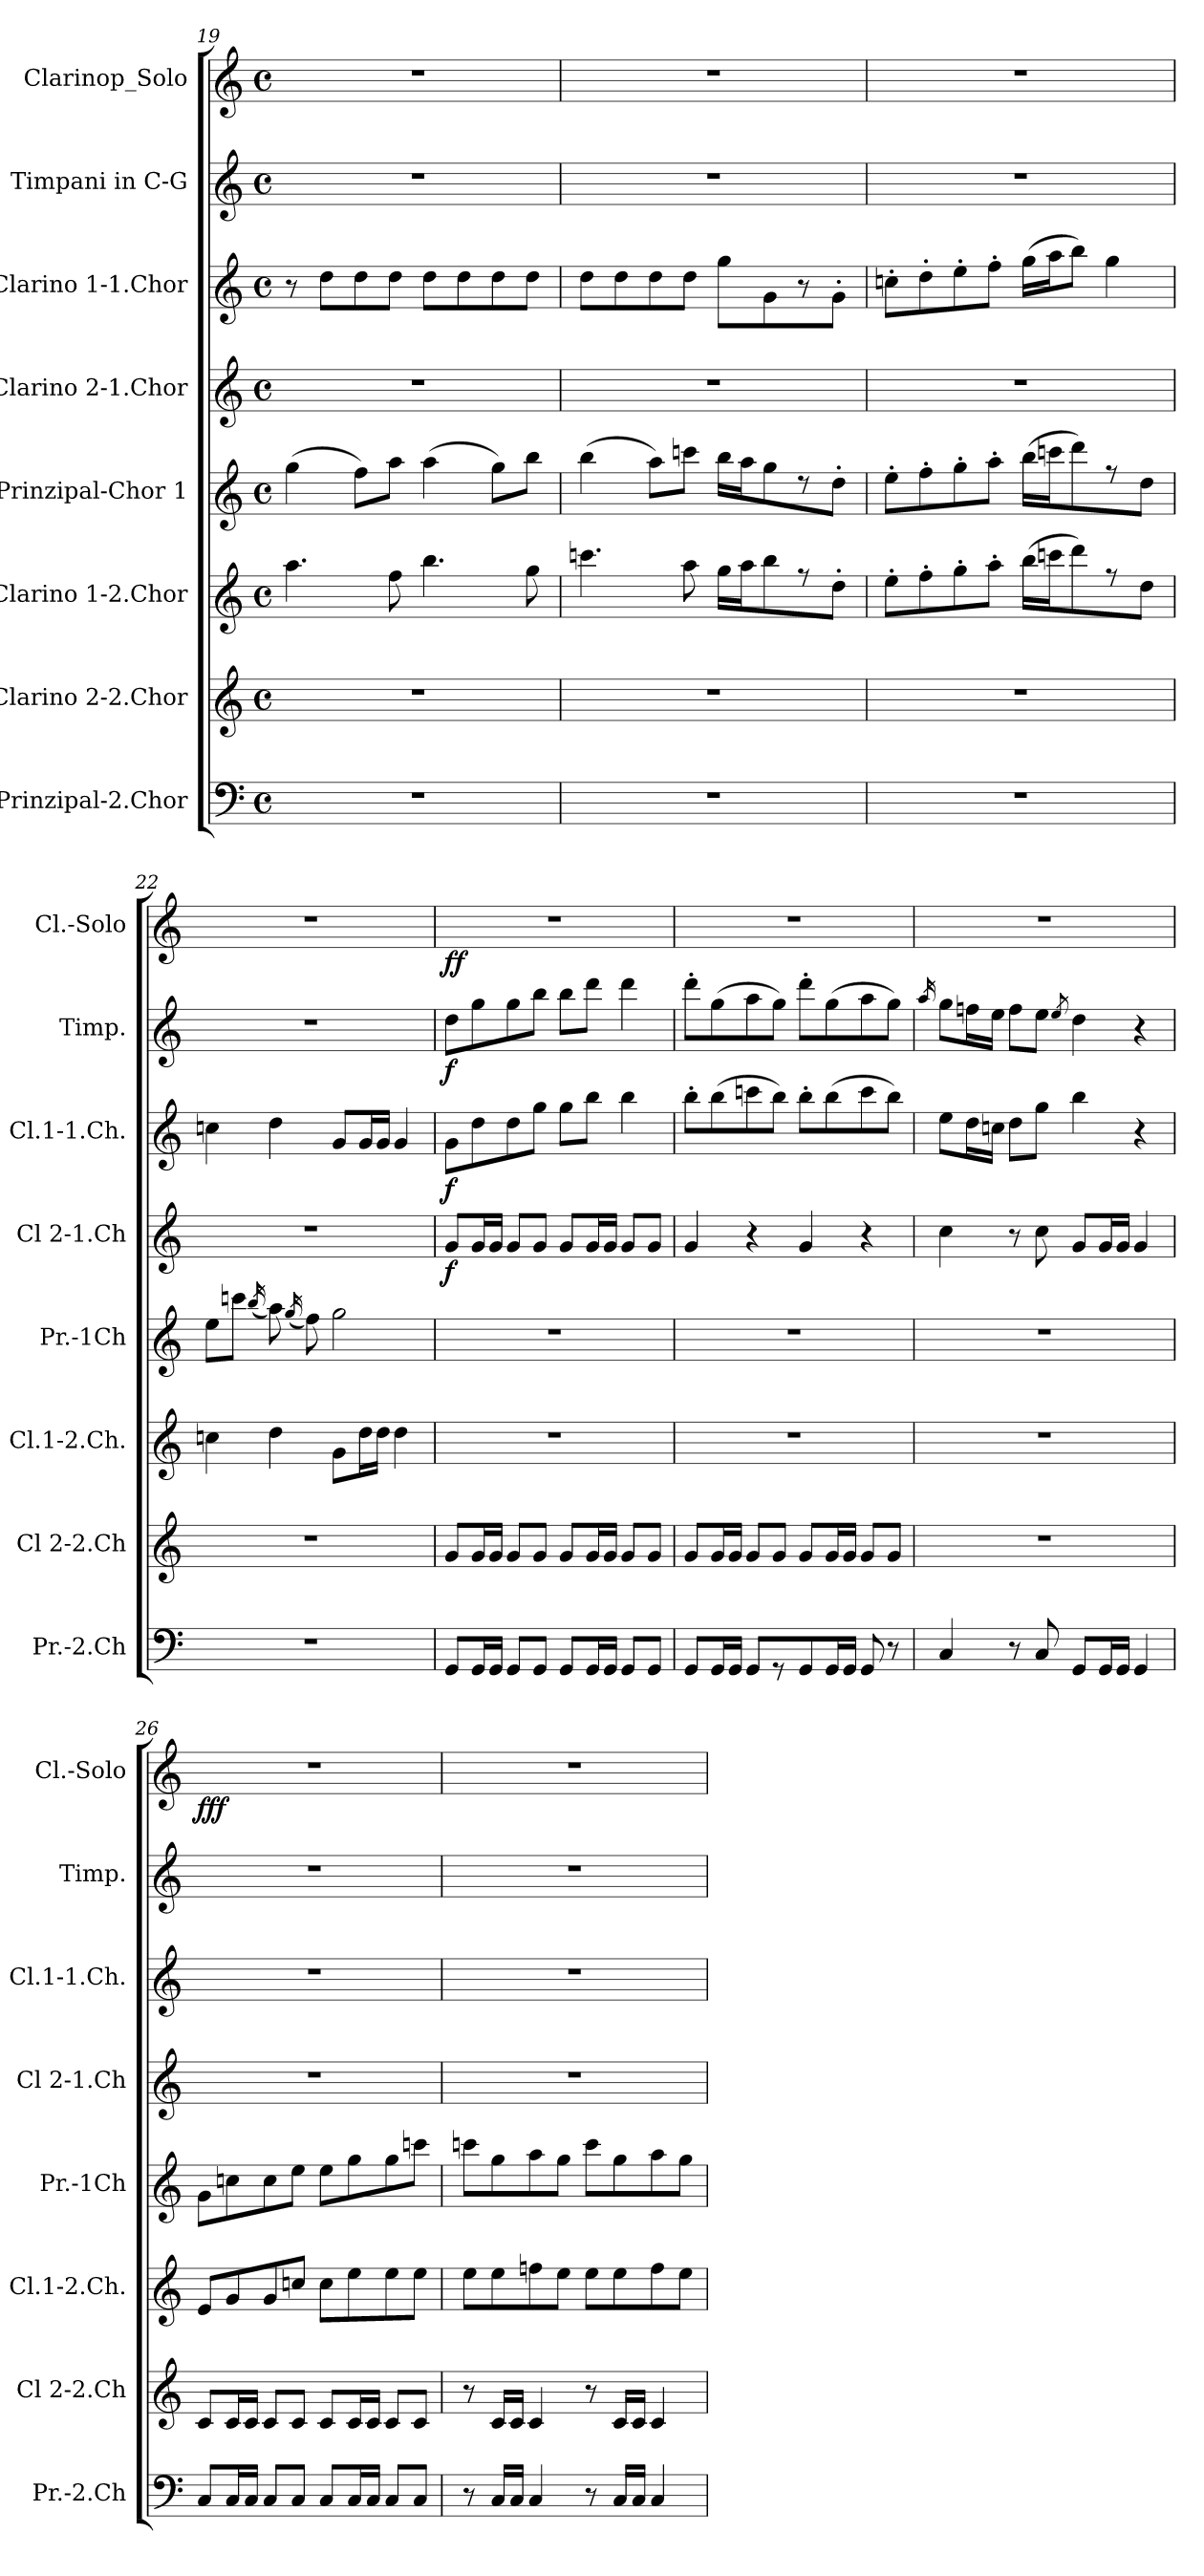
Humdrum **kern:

**kern	**kern	**kern	**kern	**kern	**dynam	**kern	**dynam	**kern	**dynam	**kern	**dynam
*part8	*part7	*part6	*part5	*part4	*part4	*part3	*part3	*part2	*part2	*part1	*part1
*staff8	*staff7	*staff6	*staff5	*staff4	*staff4	*staff3	*staff3	*staff2	*staff2	*staff1	*staff1
*I"Prinzipal-2.Chor	*I"Clarino 2-2.Chor	*I"Clarino 1-2.Chor	*I"Prinzipal-Chor 1	*I"Clarino 2-1.Chor	*	*I"Clarino 1-1.Chor	*	*I"Timpani in C-G	*	*I"Clarinop_Solo	*
*I'Pr.-2.Ch	*I'Cl 2-2.Ch	*I'Cl.1-2.Ch.	*I'Pr.-1Ch	*I'Cl 2-1.Ch	*	*I'Cl.1-1.Ch.	*	*I'Timp.	*	*I'Cl.-Solo	*
!!LO:LB:g=z
*clefF4	*clefG2	*clefG2	*clefG2	*clefG2	*	*clefG2	*	*clefG2	*	*clefG2	*
*	*	*ITrd1c2	*ITrd1c2	*	*	*ITrd1c2	*	*ITrd1c2	*	*	*
*M4/4	*M4/4	*M4/4	*M4/4	*M4/4	*	*M4/4	*	*M4/4	*	*M4/4	*
*met(c)	*met(c)	*met(c)	*met(c)	*met(c)	*	*met(c)	*	*met(c)	*	*met(c)	*
=19	=19	=19	=19	=19	=19	=19	=19	=19	=19	=19	=19
1r	1r	4.gg	(>4ff	1r	.	8r	.	1r	.	1r	.
.	.	.	.	.	.	8ccL	.	.	.	.	.
.	.	.	8eeL)	.	.	8cc	.	.	.	.	.
.	.	8ee	8ggJ	.	.	8ccJ	.	.	.	.	.
.	.	4.aa	(>4gg	.	.	8ccL	.	.	.	.	.
.	.	.	.	.	.	8cc	.	.	.	.	.
.	.	.	8ffL)	.	.	8cc	.	.	.	.	.
.	.	8ff	8aaJ	.	.	8ccJ	.	.	.	.	.
=20	=20	=20	=20	=20	=20	=20	=20	=20	=20	=20	=20
1r	1r	4.bb-	(>4aa	1r	.	8ccL	.	1r	.	1r	.
.	.	.	.	.	.	8cc	.	.	.	.	.
.	.	.	8ggL)	.	.	8cc	.	.	.	.	.
.	.	8gg	8bb-J	.	.	8ccJ	.	.	.	.	.
.	.	16ffLL	16aaLL	.	.	8ffL	.	.	.	.	.
.	.	16ggJ	16ggJ	.	.	.	.	.	.	.	.
.	.	8aa	8ff	.	.	8f	.	.	.	.	.
.	.	8r	8r	.	.	8r	.	.	.	.	.
.	.	8cc'J	8cc'J	.	.	8f'J	.	.	.	.	.
=21	=21	=21	=21	=21	=21	=21	=21	=21	=21	=21	=21
1r	1r	8dd'L	8dd'L	1r	.	8b-'L	.	1r	.	1r	.
.	.	8ee'	8ee'	.	.	8cc'	.	.	.	.	.
.	.	8ff'	8ff'	.	.	8dd'	.	.	.	.	.
.	.	8gg'J	8gg'J	.	.	8ee'J	.	.	.	.	.
.	.	(>16aaLL	(>16aaLL	.	.	(>16ffLL	.	.	.	.	.
.	.	16bb-J	16bb-J	.	.	16ggJ	.	.	.	.	.
.	.	8ccc)	8ccc)	.	.	8aaJ)	.	.	.	.	.
.	.	8r	8r	.	.	4ff	.	.	.	.	.
.	.	8ccJ	8ccJ	.	.	.	.	.	.	.	.
!!LO:LB:g=z
=22	=22	=22	=22	=22	=22	=22	=22	=22	=22	=22	=22
1r	1r	4b-	8ddL	1r	.	4b-	.	1r	.	1r	.
.	.	.	8bb-J	.	.	.	.	.	.	.	.
.	.	.	(>16qaa	.	.	.	.	.	.	.	.
.	.	4cc	8gg)	.	.	4cc	.	.	.	.	.
.	.	.	(>16qff	.	.	.	.	.	.	.	.
.	.	.	8ee)	.	.	.	.	.	.	.	.
.	.	8fL	2ff	.	.	8fL	.	.	.	.	.
.	.	16ccL	.	.	.	16fL	.	.	.	.	.
.	.	16ccJJ	.	.	.	16fJJ	.	.	.	.	.
.	.	4cc	.	.	.	4f	.	.	.	.	.
=23	=23	=23	=23	=23	=23	=23	=23	=23	=23	=23	=23
!	!	!	!	!	!LO:DY:b	!	!LO:DY:b	!	!LO:DY:b	!	!LO:DY:b
!	!	!	!	!	!	!	!	!	!	!	!LO:DY:n=1:b
8GGL	8gL	1r	1r	8gL	f	8fL	f	8ccL	f	1r	f f
16GGL	16gL	.	.	16gL	.	8cc	.	8ff	.	.	.
16GGJJ	16gJJ	.	.	16gJJ	.	.	.	.	.	.	.
8GGL	8gL	.	.	8gL	.	8cc	.	8ff	.	.	.
8GGJ	8gJ	.	.	8gJ	.	8ffJ	.	8aaJ	.	.	.
8GGL	8gL	.	.	8gL	.	8ffL	.	8aaL	.	.	.
16GGL	16gL	.	.	16gL	.	8aaJ	.	8cccJ	.	.	.
16GGJJ	16gJJ	.	.	16gJJ	.	.	.	.	.	.	.
8GGL	8gL	.	.	8gL	.	4aa	.	4ccc	.	.	.
8GGJ	8gJ	.	.	8gJ	.	.	.	.	.	.	.
=24	=24	=24	=24	=24	=24	=24	=24	=24	=24	=24	=24
8GGL	8gL	1r	1r	4g	.	8aa'L	.	8ccc'L	.	1r	.
16GGL	16gL	.	.	.	.	(>8aa	.	(>8ff	.	.	.
16GGJJ	16gJJ	.	.	.	.	.	.	.	.	.	.
8GGL	8gL	.	.	4r	.	8bb-	.	8gg	.	.	.
8r	8gJ	.	.	.	.	8aaJ)	.	8ffJ)	.	.	.
8GG	8gL	.	.	4g	.	8aa'L	.	8ccc'L	.	.	.
16GGL	16gL	.	.	.	.	(>8aa	.	(>8ff	.	.	.
16GGJJ	16gJJ	.	.	.	.	.	.	.	.	.	.
8GG	8gL	.	.	4r	.	8bb-	.	8gg	.	.	.
8r	8gJ	.	.	.	.	8aaJ)	.	8ffJ)	.	.	.
!!LO:LB:g=z
=25	=25	=25	=25	=25	=25	=25	=25	=25	=25	=25	=25
.	.	.	.	.	.	.	.	16qgg	.	.	.
4C	1r	1r	1r	4cc	.	8ddL	.	8ffL	.	1r	.
.	.	.	.	.	.	16ccL	.	16ee-L	.	.	.
.	.	.	.	.	.	16b-JJ	.	16ddJJ	.	.	.
8r	.	.	.	8r	.	8ccL	.	8ee-L	.	.	.
8C	.	.	.	8cc	.	8ffJ	.	8ddJ	.	.	.
.	.	.	.	.	.	.	.	8qdd	.	.	.
8GGL	.	.	.	8gL	.	4aa	.	4cc	.	.	.
16GGL	.	.	.	16gL	.	.	.	.	.	.	.
16GGJJ	.	.	.	16gJJ	.	.	.	.	.	.	.
4GG	.	.	.	4g	.	4r	.	4r	.	.	.
=26	=26	=26	=26	=26	=26	=26	=26	=26	=26	=26	=26
!	!	!	!	!	!	!	!	!	!	!	!LO:DY:b
!	!	!	!	!	!	!	!	!	!	!	!LO:DY:n=1:b
!	!	!	!	!	!	!	!	!	!	!	!LO:DY:n=2:b
8CL	8cL	8dL	8fL	1r	.	1r	.	1r	.	1r	f f f
16CL	16cL	8f	8b-	.	.	.	.	.	.	.	.
16CJJ	16cJJ	.	.	.	.	.	.	.	.	.	.
8CL	8cL	8f	8b-	.	.	.	.	.	.	.	.
8CJ	8cJ	8b-J	8ddJ	.	.	.	.	.	.	.	.
8CL	8cL	8b-L	8ddL	.	.	.	.	.	.	.	.
16CL	16cL	8dd	8ff	.	.	.	.	.	.	.	.
16CJJ	16cJJ	.	.	.	.	.	.	.	.	.	.
8CL	8cL	8dd	8ff	.	.	.	.	.	.	.	.
8CJ	8cJ	8ddJ	8bb-J	.	.	.	.	.	.	.	.
=27	=27	=27	=27	=27	=27	=27	=27	=27	=27	=27	=27
8r	8r	8ddL	8bb-L	1r	.	1r	.	1r	.	1r	.
16CLL	16cLL	8dd	8ff	.	.	.	.	.	.	.	.
16CJJ	16cJJ	.	.	.	.	.	.	.	.	.	.
4C	4c	8ee-	8gg	.	.	.	.	.	.	.	.
.	.	8ddJ	8ffJ	.	.	.	.	.	.	.	.
8r	8r	8ddL	8bb-L	.	.	.	.	.	.	.	.
16CLL	16cLL	8dd	8ff	.	.	.	.	.	.	.	.
16CJJ	16cJJ	.	.	.	.	.	.	.	.	.	.
4C	4c	8ee-	8gg	.	.	.	.	.	.	.	.
.	.	8ddJ	8ffJ	.	.	.	.	.	.	.	.
=	=	=	=	=	=	=	=	=	=	=	=
*-	*-	*-	*-	*-	*-	*-	*-	*-	*-	*-	*-
